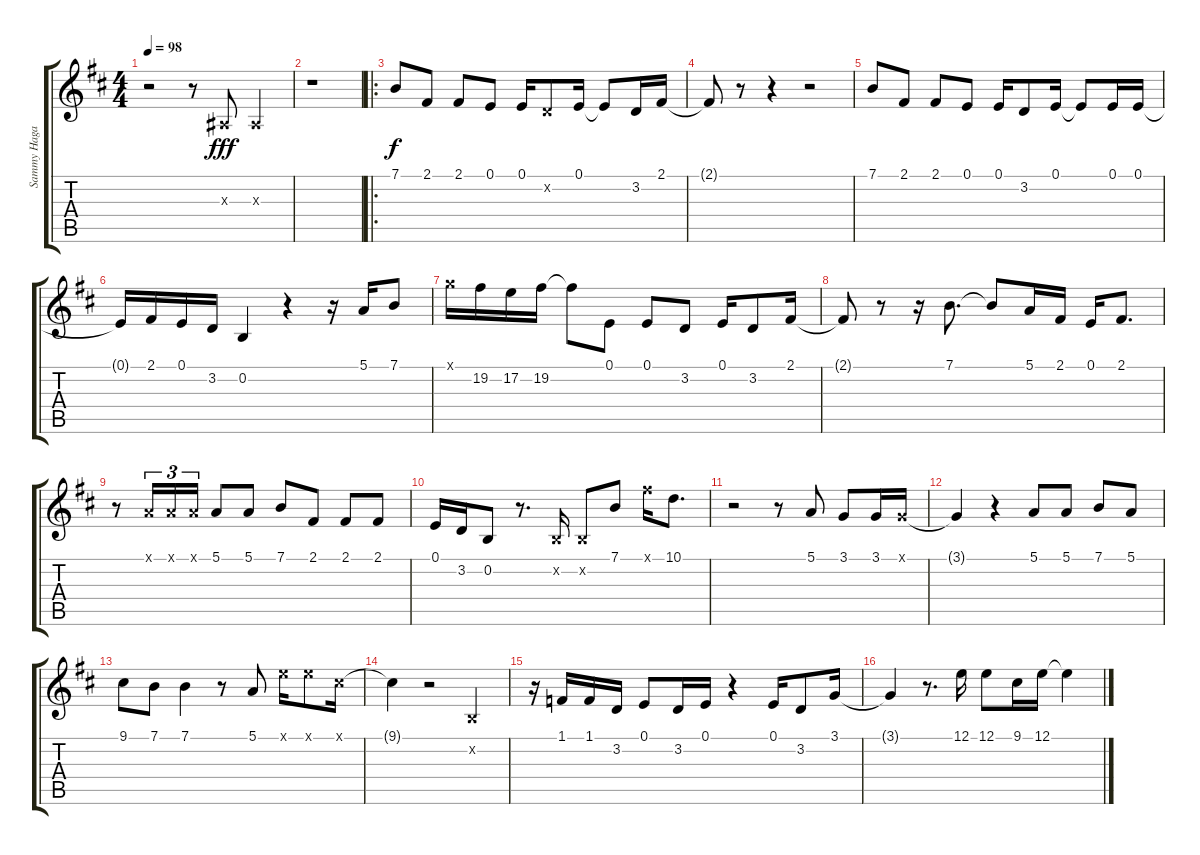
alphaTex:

\track ("Sammy Hagar" "Sammy Haga") {instrument trumpet}
\staff {score tabs}
\tuning (E4 B3 G3 D3 A2 E2) {hide}
\ts (4 4)
\tempo 98
\clef g2
\ks bminor
r.2{dy f} r.8 3.3{x}.8{dy fff} 3.3{x}.4 |
r.1 |
\ro
7.1.8{dy f} 2.1.8 2.1.8 0.1.8 0.1.16 3.2{x}.8 0.1.16 0.1{t}.8 3.2.16 2.1.16 |
2.1{t}.8 r.8 r.4 r.2 |
7.1.8 2.1.8 2.1.8 0.1.8 0.1.16 3.2.8 0.1.16 0.1{t}.8 0.1.16 0.1.16 |
0.1{t}.16 2.1.16 0.1.16 3.2.16 0.2.4 r.4 r.16 5.1.16 7.1.8 |
15.1{x}.16 19.2.16 17.2.16 19.2.16 19.2{t}.8 0.1.8 0.1.8 3.2.8 0.1.16 3.2.8 2.1.16 |
2.1{t}.8 r.8 r.16 7.1.8{d} 7.1{t}.8 5.1.16 2.1.16 0.1.16 2.1.8{d} |
r.8 5.1{x}.16{tu (3 2)} 5.1{x}.16{tu (3 2)} 5.1{x}.16{tu (3 2)} 5.1.8 5.1.8 7.1.8 2.1.8 2.1.8 2.1.8 |
0.1.16 3.2.16 0.2.8 r.8{d} 0.2{x}.16 0.2{x}.8 7.1.8 14.1{x}.16 10.1.8{d} |
r.2 r.8 5.1.8 3.1.8 3.1.16 3.1{x}.16 |
3.1{t}.4 r.4 5.1.8 5.1.8 7.1.8 5.1.8 |
9.1.8 7.1.8 7.1.4 r.8 5.1.8 12.1{x}.16 12.1{x}.8 9.1{x}.16 |
9.1{t}.4 r.2 0.2{x}.4 |
r.16 1.1.16 1.1.16 3.2.16 0.1.8 3.2.16 0.1.16 r.4 0.1.16 3.2.8 3.1.16 |
3.1{t}.4 r.8{d} 12.1.16 12.1.8 9.1.16 12.1.16 12.1{t}.4
